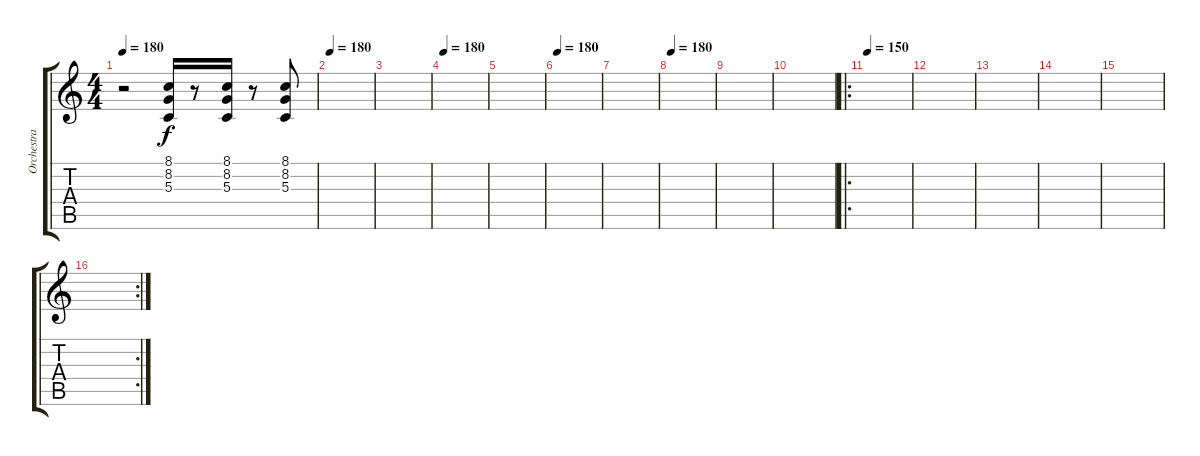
\track ("Orchestra" "Orchestra") {instrument orchestrahit}
\staff {score tabs}
\tuning (E4 B3 G3 D3 A2 E2) {hide}
\ts (4 4)
\tempo 180
\clef g2
\ks c
r.2{dy f} (8.1 8.2 5.3).16 r.8 (8.1 8.2 5.3).16 r.8 (8.1 8.2 5.3).8 |
\tempo 180
|
|
\tempo 180
|
|
\tempo 180
|
|
\tempo 180
|
|
|
\ro
\tempo 150
|
|
|
|
|
\rc 2
